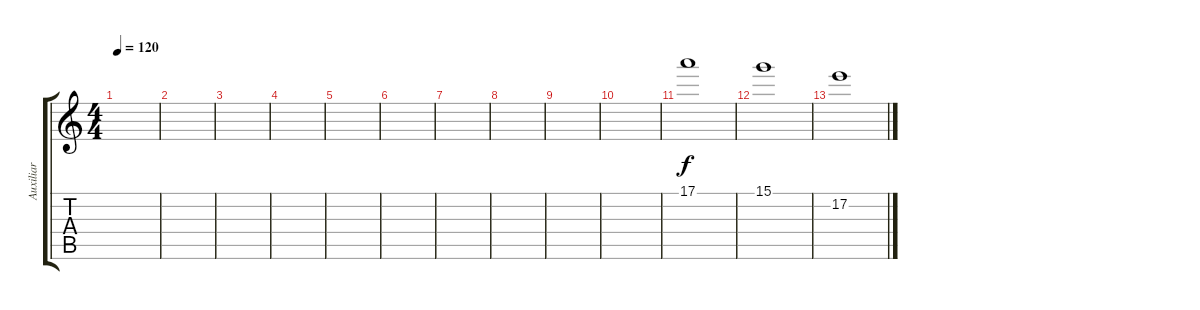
\track ("Auxiliar" "Auxiliar") {instrument overdrivenguitar}
\staff {score tabs}
\tuning (E4 B3 G3 D3 A2 E2) {hide}
\ts (4 4)
\tempo 120
\clef g2
\ks c
|
|
|
|
|
|
|
|
|
|
17.1.1 |
15.1.1 |
17.2.1
